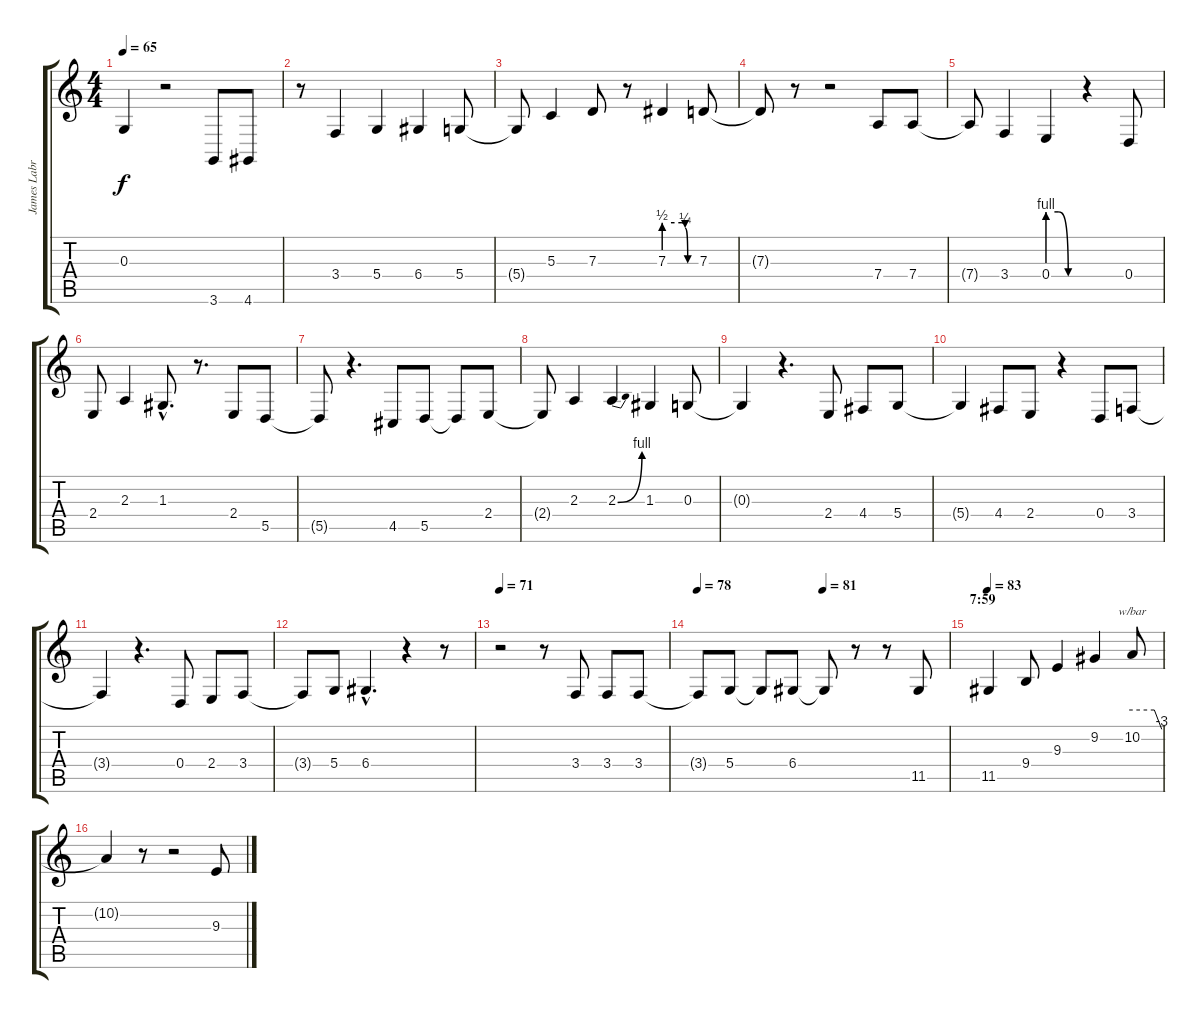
\track ("James Labrie" "James Labr") {instrument altosax}
\staff {score tabs}
\tuning (E4 B3 G3 D3 A2 E2) {hide}
\ts (4 4)
\tempo 65
\clef g2
\ks c
0.3{t}.4{dy f} r.2 3.6.8 4.6.8 |
r.8 3.4.4 5.4.4 6.4.4 5.4.8 |
5.4{t}.8 5.3.4 7.3.8 r.8 7.3{be (custom 0 2 20 2 34 2 40 1 45 0 60 0)}.4 7.3.8 |
7.3{t}.8 r.8 r.2 7.4.8 7.4.8 |
7.4{t}.8 3.4.4 0.4{be (custom 0 4 20 4 40 0 60 0)}.4 r.4 0.4.8 |
2.4.8 2.3.4 1.3{hac}.8{d} r.8{d} 2.4.8 5.5.8 |
5.5{t}.8 r.4{d} 4.5.8 5.5.8 5.5{t}.8 2.4.8 |
2.4{t}.8 2.3.4 2.3{be (bend 0 0 60 4)}.4 1.3.4 0.3.8 |
0.3{t}.4 r.4{d} 2.4.8 4.4.8 5.4.8 |
5.4{t}.4 4.4.8 2.4.8 r.4 0.4.8 3.4.8 |
3.4{t}.4 r.4{d} 0.4.8 2.4.8 3.4.8 |
3.4{t}.8 5.4.8 6.4{hac}.4{d} r.4 r.8 |
\tempo 71
r.2 r.8 3.4.8 3.4.8 3.4.8 |
\tempo 78
\tempo (81 0.5)
3.4{t}.8 5.4.8 5.4{t}.8 6.4.8 6.4{t}.8 r.8 r.8 11.5.8 |
\section ("" "7:59")
\tempo 83
11.5.4 9.4.8 9.3.4 9.2.4 10.2.8{tbe (custom default 0 0 45 0 60 -12)} |
10.2{t}.4 r.8 r.2 9.3.8
